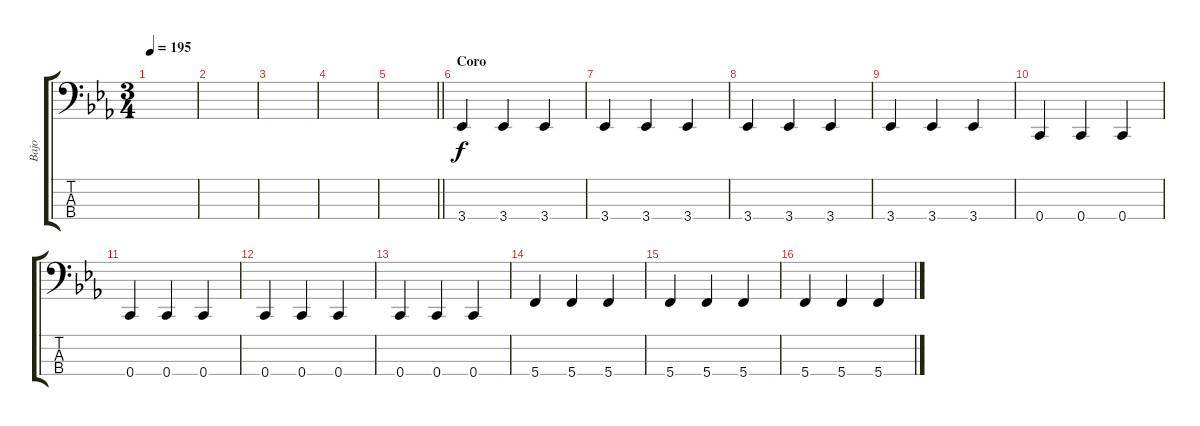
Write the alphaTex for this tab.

\track ("Bajo" "Bajo") {instrument electricbasspick}
\staff {score tabs}
\tuning (Eb2 Bb1 F1 C1) {hide}
\ts (3 4)
\tempo 195
\clef f4
\ks eb
|
|
|
|
\barLineRight lightlight
|
\section ("" "Coro")
3.4.4 3.4.4 3.4.4 |
3.4.4 3.4.4 3.4.4 |
3.4.4 3.4.4 3.4.4 |
3.4.4 3.4.4 3.4.4 |
0.4.4 0.4.4 0.4.4 |
0.4.4 0.4.4 0.4.4 |
0.4.4 0.4.4 0.4.4 |
0.4.4 0.4.4 0.4.4 |
5.4.4 5.4.4 5.4.4 |
5.4.4 5.4.4 5.4.4 |
5.4.4 5.4.4 5.4.4
